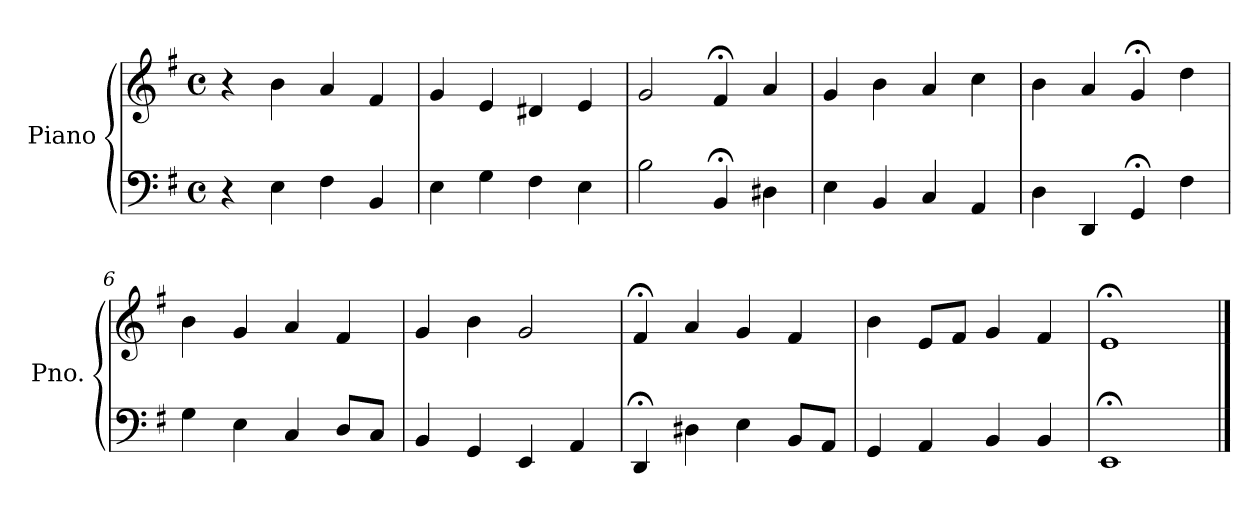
**kern	**kern
*part1	*part1
*staff2	*staff1
*I"Piano	*
*I'Pno.	*
*clefF4	*clefG2
*k[f#]	*k[f#]
*M4/4	*M4/4
*met(c)	*met(c)
=1	=1
4r	4r
4E\	4b\
4F#\	4a/
4BB/	4f#/
=2	=2
4E\	4g/
4G\	4e/
4F#\	4d#X/
4E\	4e/
=3	=3
2B\	2g/
4BB;</	4f#;</
4D#X\	4a/
=4	=4
4E\	4g/
4BB/	4b\
4C/	4a/
4AA/	4cc\
=5	=5
4D\	4b\
4DD/	4a/
4GG;</	4g;</
4F#\	4dd\
=6	=6
4G\	4b\
4E\	4g/
4C/	4a/
8D/L	4f#/
8C/J	.
=7	=7
4BB/	4g/
4GG/	4b\
4EE/	2g/
4AA/	.
!!LO:LB:g=z
=8	=8
4DD;</	4f#;</
4D#X\	4a/
4E\	4g/
8BB/L	4f#/
8AA/J	.
=9	=9
4GG/	4b\
4AA/	8e/L
.	8f#/J
4BB/	4g/
4BB/	4f#/
=10	=10
1EE;<	1e;<
==	==
*-	*-
